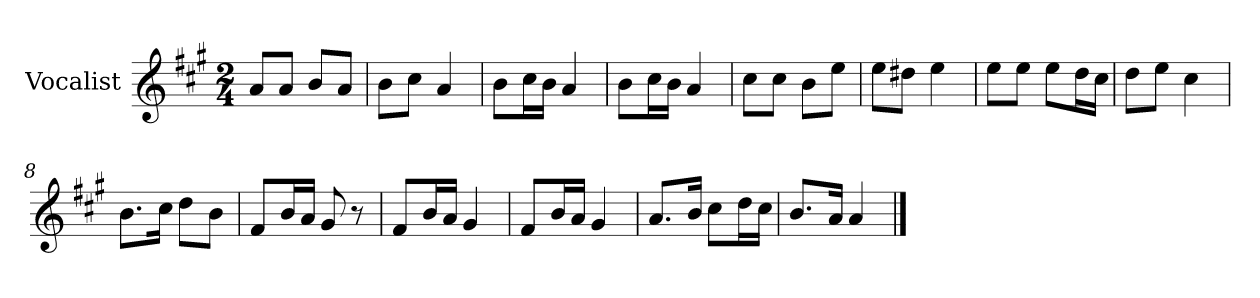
**kern
*part1
*staff1
*I"Vocalist
*k[f#c#g#]
*A:
*M2/4
=
8aL
8aJ
8bL
8aJ
=1
8bL
8cc#J
4a
=2
8bL
16cc#L
16bJJ
4a
=3
8bL
16cc#L
16bJJ
4a
=4
8cc#L
8cc#J
8bL
8eeJ
=5
8eeL
8dd#XJ
4ee
=6
8eeL
8eeJ
8eeL
16ddL
16cc#JJ
=7
8ddL
8eeJ
4cc#
=8
8.bL
16cc#Jk
8ddL
8bJ
=9
8f#L
16bL
16aJJ
8g#
8r
=10
8f#L
16bL
16aJJ
4g#
=11
8f#L
16bL
16aJJ
4g#
=12
8.aL
16bJk
8cc#L
16ddL
16cc#JJ
=13
8.bL
16aJk
4a
==
*-
